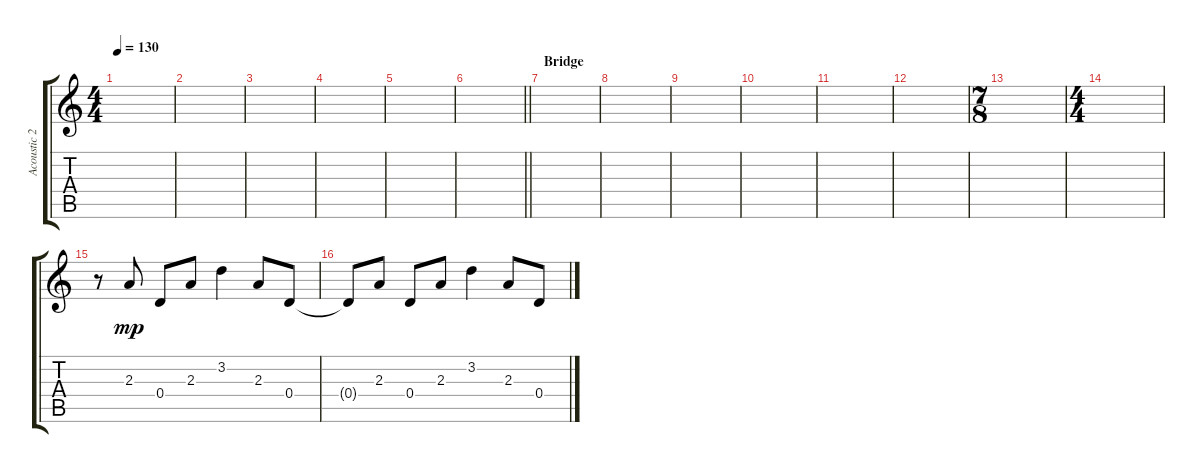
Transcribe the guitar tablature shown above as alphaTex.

\track ("Acoustic 2" "Acoustic 2") {instrument acousticguitarsteel}
\staff {score tabs}
\tuning (E4 B3 G3 D3 A2 E2) {hide}
\ts (4 4)
\tempo 130
\clef g2
\ks c
|
|
|
|
|
\barLineRight lightlight
|
\section ("" "Bridge")
|
|
|
|
|
|
\ts (7 8)
|
\ts (4 4)
|
r.8 2.3.8{dy mp} 0.4.8 2.3.8 3.2.4 2.3.8 0.4.8 |
0.4{t}.8 2.3.8 0.4.8 2.3.8 3.2.4 2.3.8 0.4.8
